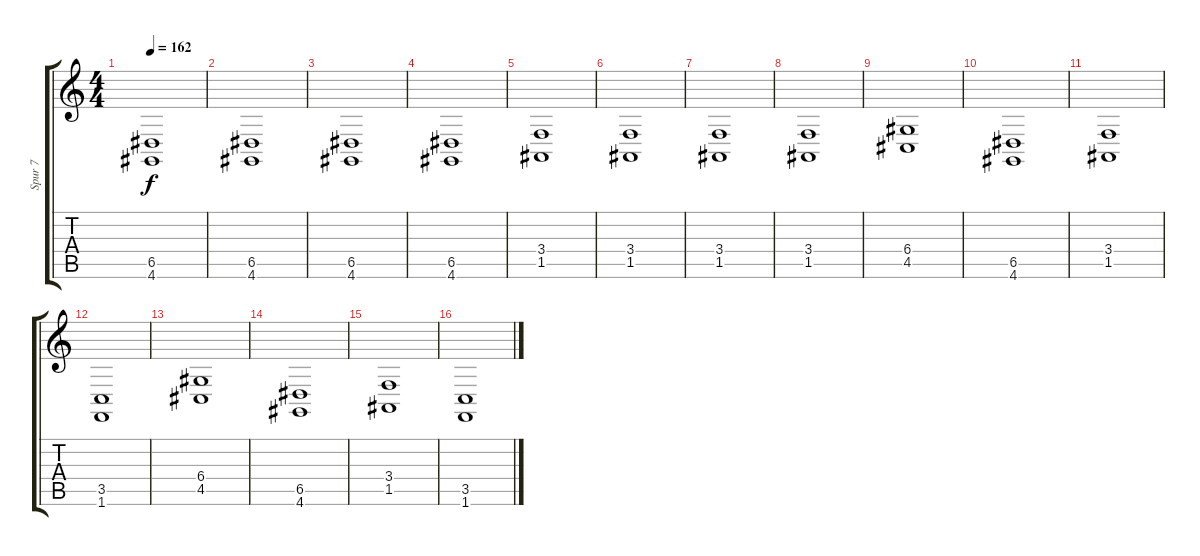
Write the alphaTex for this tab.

\track ("Spur 7" "Spur 7") {instrument choiraahs}
\staff {score tabs}
\tuning (E4 B3 G3 D3 A2 E2) {hide}
\ts (4 4)
\tempo 162
\clef g2
\ks c
(6.5 4.6).1{dy f} |
(6.5 4.6).1 |
(6.5 4.6).1 |
(6.5 4.6).1 |
(3.4 1.5).1 |
(3.4 1.5).1 |
(3.4 1.5).1 |
(3.4 1.5).1 |
(6.4 4.5).1 |
(6.5 4.6).1 |
(3.4 1.5).1 |
(3.5 1.6).1 |
(6.4 4.5).1 |
(6.5 4.6).1 |
(3.4 1.5).1 |
(3.5 1.6).1
